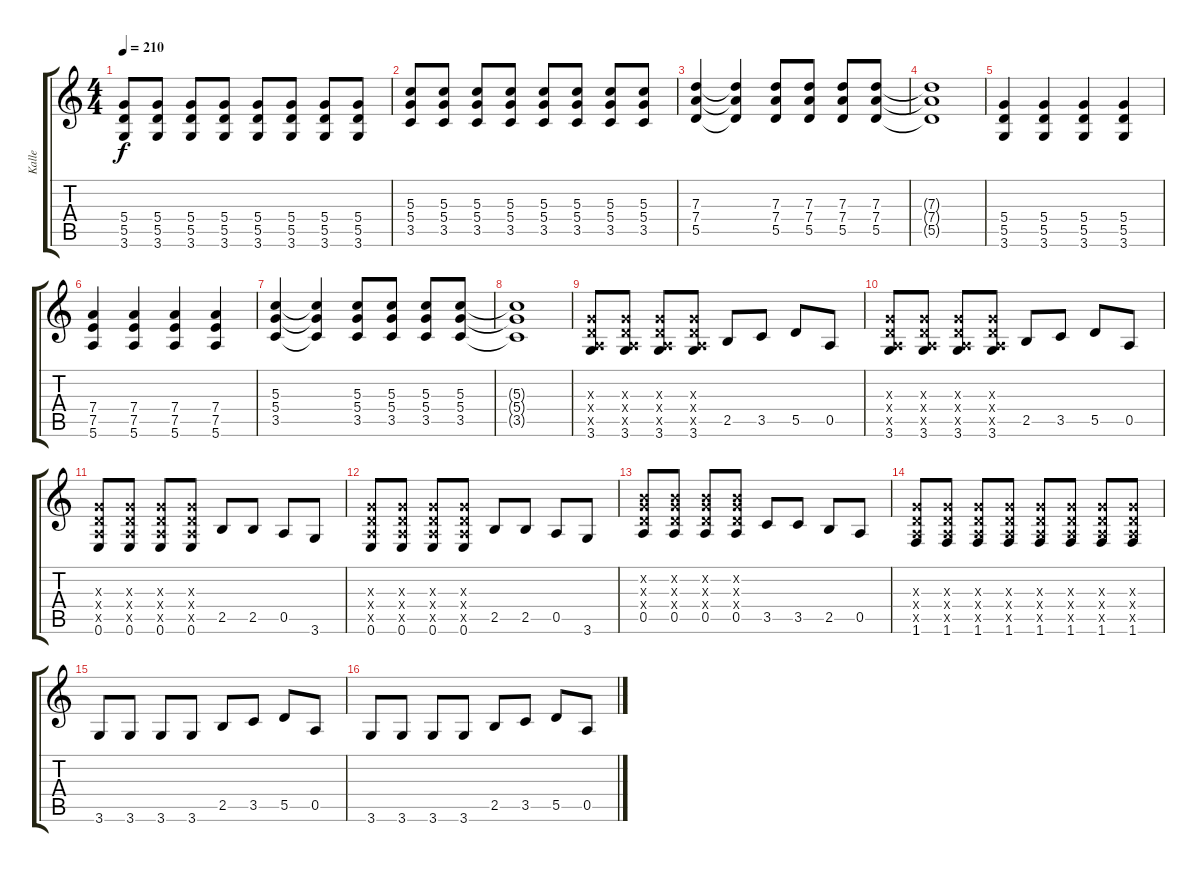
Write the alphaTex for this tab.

\track ("Kalle" "Kalle") {instrument distortionguitar}
\staff {score tabs}
\tuning (E4 B3 G3 D3 A2 E2) {hide}
\ts (4 4)
\tempo 210
\clef g2
\ks c
(5.4 5.5 3.6).8{dy f} (5.4 5.5 3.6).8 (5.4 5.5 3.6).8 (5.4 5.5 3.6).8 (5.4 5.5 3.6).8 (5.4 5.5 3.6).8 (5.4 5.5 3.6).8 (5.4 5.5 3.6).8 |
(5.3 5.4 3.5).8 (5.3 5.4 3.5).8 (5.3 5.4 3.5).8 (5.3 5.4 3.5).8 (5.3 5.4 3.5).8 (5.3 5.4 3.5).8 (5.3 5.4 3.5).8 (5.3 5.4 3.5).8 |
(7.3 7.4 5.5).4 (7.3{t} 7.4{t} 5.5{t}).4 (7.3 7.4 5.5).8 (7.3 7.4 5.5).8 (7.3 7.4 5.5).8 (7.3 7.4 5.5).8 |
(7.3{t} 7.4{t} 5.5{t}).1 |
(5.4 5.5 3.6).4 (5.4 5.5 3.6).4 (5.4 5.5 3.6).4 (5.4 5.5 3.6).4 |
(7.4 7.5 5.6).4 (7.4 7.5 5.6).4 (7.4 7.5 5.6).4 (7.4 7.5 5.6).4 |
(5.3 5.4 3.5).4 (5.3{t} 5.4{t} 3.5{t}).4 (5.3 5.4 3.5).8 (5.3 5.4 3.5).8 (5.3 5.4 3.5).8 (5.3 5.4 3.5).8 |
(5.3{t} 5.4{t} 3.5{t}).1 |
(0.3{x} 0.4{x} 0.5{x} 3.6).8 (0.3{x} 0.4{x} 0.5{x} 3.6).8 (0.3{x} 0.4{x} 0.5{x} 3.6).8 (0.3{x} 0.4{x} 0.5{x} 3.6).8 2.5.8 3.5.8 5.5.8 0.5.8 |
(0.3{x} 0.4{x} 0.5{x} 3.6).8 (0.3{x} 0.4{x} 0.5{x} 3.6).8 (0.3{x} 0.4{x} 0.5{x} 3.6).8 (0.3{x} 0.4{x} 0.5{x} 3.6).8 2.5.8 3.5.8 5.5.8 0.5.8 |
(0.3{x} 0.4{x} 0.5{x} 0.6).8 (0.3{x} 0.4{x} 0.5{x} 0.6).8 (0.3{x} 0.4{x} 0.5{x} 0.6).8 (0.3{x} 0.4{x} 0.5{x} 0.6).8 2.5.8 2.5.8 0.5.8 3.6.8 |
(0.3{x} 0.4{x} 0.5{x} 0.6).8 (0.3{x} 0.4{x} 0.5{x} 0.6).8 (0.3{x} 0.4{x} 0.5{x} 0.6).8 (0.3{x} 0.4{x} 0.5{x} 0.6).8 2.5.8 2.5.8 0.5.8 3.6.8 |
(0.2{x} 0.3{x} 0.4{x} 0.5).8 (0.2{x} 0.3{x} 0.4{x} 0.5).8 (0.2{x} 0.3{x} 0.4{x} 0.5).8 (0.2{x} 0.3{x} 0.4{x} 0.5).8 3.5.8 3.5.8 2.5.8 0.5.8 |
(0.3{x} 0.4{x} 0.5{x} 1.6).8 (0.3{x} 0.4{x} 0.5{x} 1.6).8 (0.3{x} 0.4{x} 0.5{x} 1.6).8 (0.3{x} 0.4{x} 0.5{x} 1.6).8 (0.3{x} 0.4{x} 0.5{x} 1.6).8 (0.3{x} 0.4{x} 0.5{x} 1.6).8 (0.3{x} 0.4{x} 0.5{x} 1.6).8 (0.3{x} 0.4{x} 0.5{x} 1.6).8 |
3.6.8 3.6.8 3.6.8 3.6.8 2.5.8 3.5.8 5.5.8 0.5.8 |
3.6.8 3.6.8 3.6.8 3.6.8 2.5.8 3.5.8 5.5.8 0.5.8
